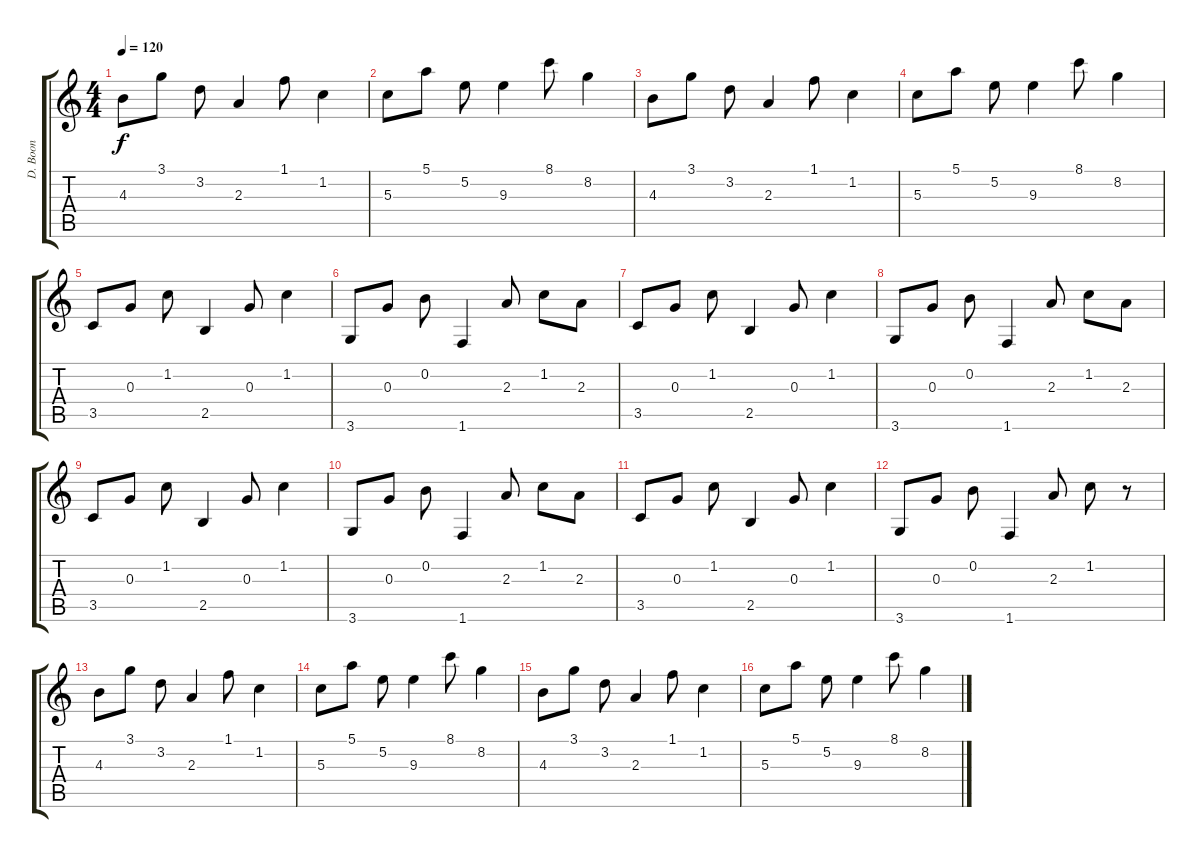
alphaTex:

\track ("D. Boon" "D. Boon") {instrument acousticguitarsteel}
\staff {score tabs}
\tuning (E4 B3 G3 D3 A2 E2) {hide}
\ts (4 4)
\tempo 120
\clef g2
\ks c
4.3.8{dy f} 3.1.8 3.2.8 2.3.4 1.1.8 1.2.4 |
5.3.8 5.1.8 5.2.8 9.3.4 8.1.8 8.2.4 |
4.3.8 3.1.8 3.2.8 2.3.4 1.1.8 1.2.4 |
5.3.8 5.1.8 5.2.8 9.3.4 8.1.8 8.2.4 |
3.5.8 0.3.8 1.2.8 2.5.4 0.3.8 1.2.4 |
3.6.8 0.3.8 0.2.8 1.6.4 2.3.8 1.2.8 2.3.8 |
3.5.8 0.3.8 1.2.8 2.5.4 0.3.8 1.2.4 |
3.6.8 0.3.8 0.2.8 1.6.4 2.3.8 1.2.8 2.3.8 |
3.5.8 0.3.8 1.2.8 2.5.4 0.3.8 1.2.4 |
3.6.8 0.3.8 0.2.8 1.6.4 2.3.8 1.2.8 2.3.8 |
3.5.8 0.3.8 1.2.8 2.5.4 0.3.8 1.2.4 |
3.6.8 0.3.8 0.2.8 1.6.4 2.3.8 1.2.8 r.8 |
4.3.8 3.1.8 3.2.8 2.3.4 1.1.8 1.2.4 |
5.3.8 5.1.8 5.2.8 9.3.4 8.1.8 8.2.4 |
4.3.8 3.1.8 3.2.8 2.3.4 1.1.8 1.2.4 |
5.3.8 5.1.8 5.2.8 9.3.4 8.1.8 8.2.4
